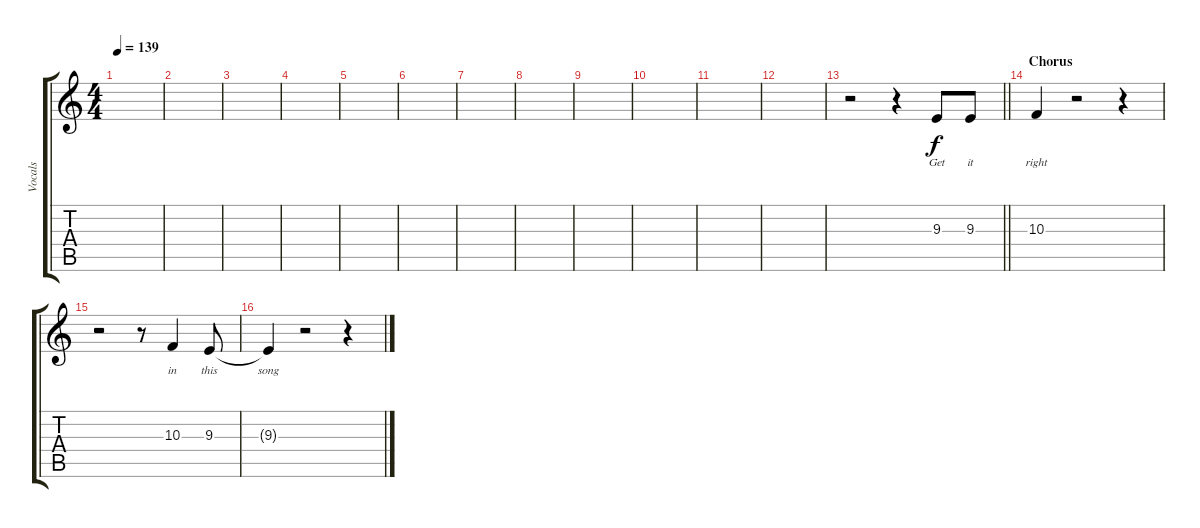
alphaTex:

\track ("Vocals" "Vocals") {instrument lead2sawtooth}
\staff {score tabs}
\tuning (E4 B3 G3 D3 A2 E2) {hide}
\ts (4 4)
\tempo 139
\clef g2
\ks c
|
|
|
|
|
|
|
|
|
|
|
|
\barLineRight lightlight
r.2 r.4 9.3.8{lyrics (0 "Get") lyrics (1 "") lyrics (2 "") lyrics (3 "") lyrics (4 "")} 9.3.8{lyrics (0 "it") lyrics (1 "") lyrics (2 "") lyrics (3 "") lyrics (4 "")} |
\section ("" "Chorus")
10.3.4{lyrics (0 "right") lyrics (1 "") lyrics (2 "") lyrics (3 "") lyrics (4 "")} r.2 r.4 |
r.2 r.8 10.3.4{lyrics (0 "in") lyrics (1 "") lyrics (2 "") lyrics (3 "") lyrics (4 "")} 9.3.8{lyrics (0 "this") lyrics (1 "") lyrics (2 "") lyrics (3 "") lyrics (4 "")} |
9.3{t}.4{lyrics (0 "song") lyrics (1 "") lyrics (2 "") lyrics (3 "") lyrics (4 "")} r.2 r.4
